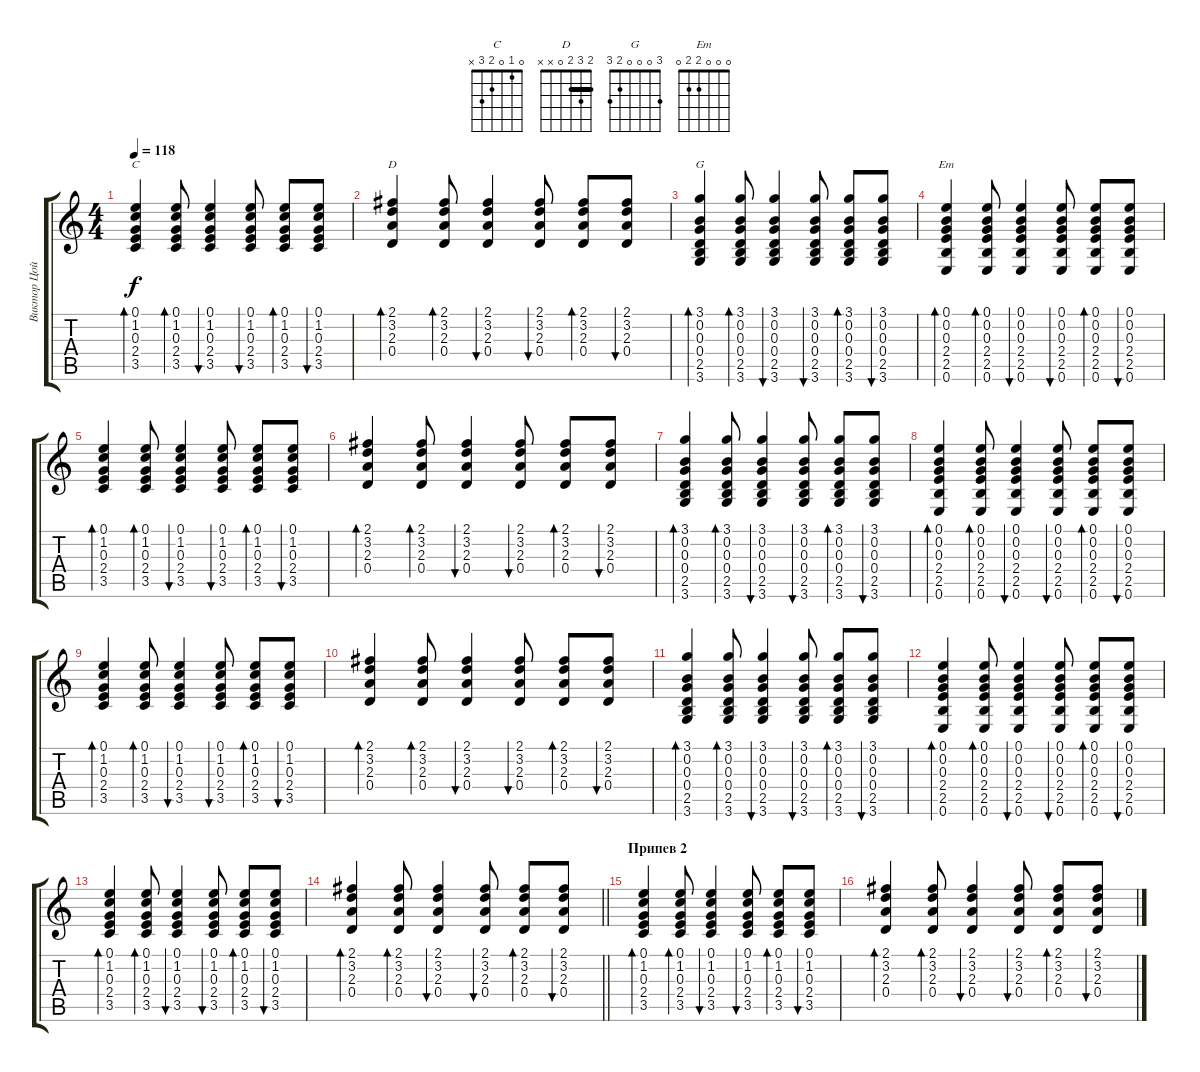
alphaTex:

\track ("Виктор Цой" "Виктор Цой") {instrument acousticguitarsteel}
\staff {score tabs}
\tuning (E4 B3 G3 D3 A2 E2) {hide}
\chord ("C" 0 1 0 2 3 x)
\chord ("D" 2 3 2 0 x x) {barre 2}
\chord ("G" 3 0 0 0 2 3)
\chord ("Em" 0 0 0 2 2 0)
\ts (4 4)
\tempo 118
\clef g2
\ks c
(0.1 1.2 0.3 2.4 3.5).4{bd 60 ch "C" dy f} (0.1 1.2 0.3 2.4 3.5).8{bd 60} (0.1 1.2 0.3 2.4 3.5).4{bu 60} (0.1 1.2 0.3 2.4 3.5).8{bu 60} (0.1 1.2 0.3 2.4 3.5).8{bd 60} (0.1 1.2 0.3 2.4 3.5).8{bu 60} |
(2.1 3.2 2.3 0.4).4{bd 60 ch "D"} (2.1 3.2 2.3 0.4).8{bd 60} (2.1 3.2 2.3 0.4).4{bu 60} (2.1 3.2 2.3 0.4).8{bu 60} (2.1 3.2 2.3 0.4).8{bd 60} (2.1 3.2 2.3 0.4).8{bu 60} |
(3.1 0.2 0.3 0.4 2.5 3.6).4{bd 60 ch "G"} (3.1 0.2 0.3 0.4 2.5 3.6).8{bd 60} (3.1 0.2 0.3 0.4 2.5 3.6).4{bu 60} (3.1 0.2 0.3 0.4 2.5 3.6).8{bu 60} (3.1 0.2 0.3 0.4 2.5 3.6).8{bd 60} (3.1 0.2 0.3 0.4 2.5 3.6).8{bu 60} |
(0.1 0.2 0.3 2.4 2.5 0.6).4{bd 60 ch "Em"} (0.1 0.2 0.3 2.4 2.5 0.6).8{bd 60} (0.1 0.2 0.3 2.4 2.5 0.6).4{bu 60} (0.1 0.2 0.3 2.4 2.5 0.6).8{bu 60} (0.1 0.2 0.3 2.4 2.5 0.6).8{bd 60} (0.1 0.2 0.3 2.4 2.5 0.6).8{bu 60} |
(0.1 1.2 0.3 2.4 3.5).4{bd 60} (0.1 1.2 0.3 2.4 3.5).8{bd 60} (0.1 1.2 0.3 2.4 3.5).4{bu 60} (0.1 1.2 0.3 2.4 3.5).8{bu 60} (0.1 1.2 0.3 2.4 3.5).8{bd 60} (0.1 1.2 0.3 2.4 3.5).8{bu 60} |
(2.1 3.2 2.3 0.4).4{bd 60} (2.1 3.2 2.3 0.4).8{bd 60} (2.1 3.2 2.3 0.4).4{bu 60} (2.1 3.2 2.3 0.4).8{bu 60} (2.1 3.2 2.3 0.4).8{bd 60} (2.1 3.2 2.3 0.4).8{bu 60} |
(3.1 0.2 0.3 0.4 2.5 3.6).4{bd 60} (3.1 0.2 0.3 0.4 2.5 3.6).8{bd 60} (3.1 0.2 0.3 0.4 2.5 3.6).4{bu 60} (3.1 0.2 0.3 0.4 2.5 3.6).8{bu 60} (3.1 0.2 0.3 0.4 2.5 3.6).8{bd 60} (3.1 0.2 0.3 0.4 2.5 3.6).8{bu 60} |
(0.1 0.2 0.3 2.4 2.5 0.6).4{bd 60} (0.1 0.2 0.3 2.4 2.5 0.6).8{bd 60} (0.1 0.2 0.3 2.4 2.5 0.6).4{bu 60} (0.1 0.2 0.3 2.4 2.5 0.6).8{bu 60} (0.1 0.2 0.3 2.4 2.5 0.6).8{bd 60} (0.1 0.2 0.3 2.4 2.5 0.6).8{bu 60} |
(0.1 1.2 0.3 2.4 3.5).4{bd 60} (0.1 1.2 0.3 2.4 3.5).8{bd 60} (0.1 1.2 0.3 2.4 3.5).4{bu 60} (0.1 1.2 0.3 2.4 3.5).8{bu 60} (0.1 1.2 0.3 2.4 3.5).8{bd 60} (0.1 1.2 0.3 2.4 3.5).8{bu 60} |
(2.1 3.2 2.3 0.4).4{bd 60} (2.1 3.2 2.3 0.4).8{bd 60} (2.1 3.2 2.3 0.4).4{bu 60} (2.1 3.2 2.3 0.4).8{bu 60} (2.1 3.2 2.3 0.4).8{bd 60} (2.1 3.2 2.3 0.4).8{bu 60} |
(3.1 0.2 0.3 0.4 2.5 3.6).4{bd 60} (3.1 0.2 0.3 0.4 2.5 3.6).8{bd 60} (3.1 0.2 0.3 0.4 2.5 3.6).4{bu 60} (3.1 0.2 0.3 0.4 2.5 3.6).8{bu 60} (3.1 0.2 0.3 0.4 2.5 3.6).8{bd 60} (3.1 0.2 0.3 0.4 2.5 3.6).8{bu 60} |
(0.1 0.2 0.3 2.4 2.5 0.6).4{bd 60} (0.1 0.2 0.3 2.4 2.5 0.6).8{bd 60} (0.1 0.2 0.3 2.4 2.5 0.6).4{bu 60} (0.1 0.2 0.3 2.4 2.5 0.6).8{bu 60} (0.1 0.2 0.3 2.4 2.5 0.6).8{bd 60} (0.1 0.2 0.3 2.4 2.5 0.6).8{bu 60} |
(0.1 1.2 0.3 2.4 3.5).4{bd 60} (0.1 1.2 0.3 2.4 3.5).8{bd 60} (0.1 1.2 0.3 2.4 3.5).4{bu 60} (0.1 1.2 0.3 2.4 3.5).8{bu 60} (0.1 1.2 0.3 2.4 3.5).8{bd 60} (0.1 1.2 0.3 2.4 3.5).8{bu 60} |
\barLineRight lightlight
(2.1 3.2 2.3 0.4).4{bd 60} (2.1 3.2 2.3 0.4).8{bd 60} (2.1 3.2 2.3 0.4).4{bu 60} (2.1 3.2 2.3 0.4).8{bu 60} (2.1 3.2 2.3 0.4).8{bd 60} (2.1 3.2 2.3 0.4).8{bu 60} |
\section ("" "Припев 2")
(0.1 1.2 0.3 2.4 3.5).4{bd 60} (0.1 1.2 0.3 2.4 3.5).8{bd 60} (0.1 1.2 0.3 2.4 3.5).4{bu 60} (0.1 1.2 0.3 2.4 3.5).8{bu 60} (0.1 1.2 0.3 2.4 3.5).8{bd 60} (0.1 1.2 0.3 2.4 3.5).8{bu 60} |
(2.1 3.2 2.3 0.4).4{bd 60} (2.1 3.2 2.3 0.4).8{bd 60} (2.1 3.2 2.3 0.4).4{bu 60} (2.1 3.2 2.3 0.4).8{bu 60} (2.1 3.2 2.3 0.4).8{bd 60} (2.1 3.2 2.3 0.4).8{bu 60}
